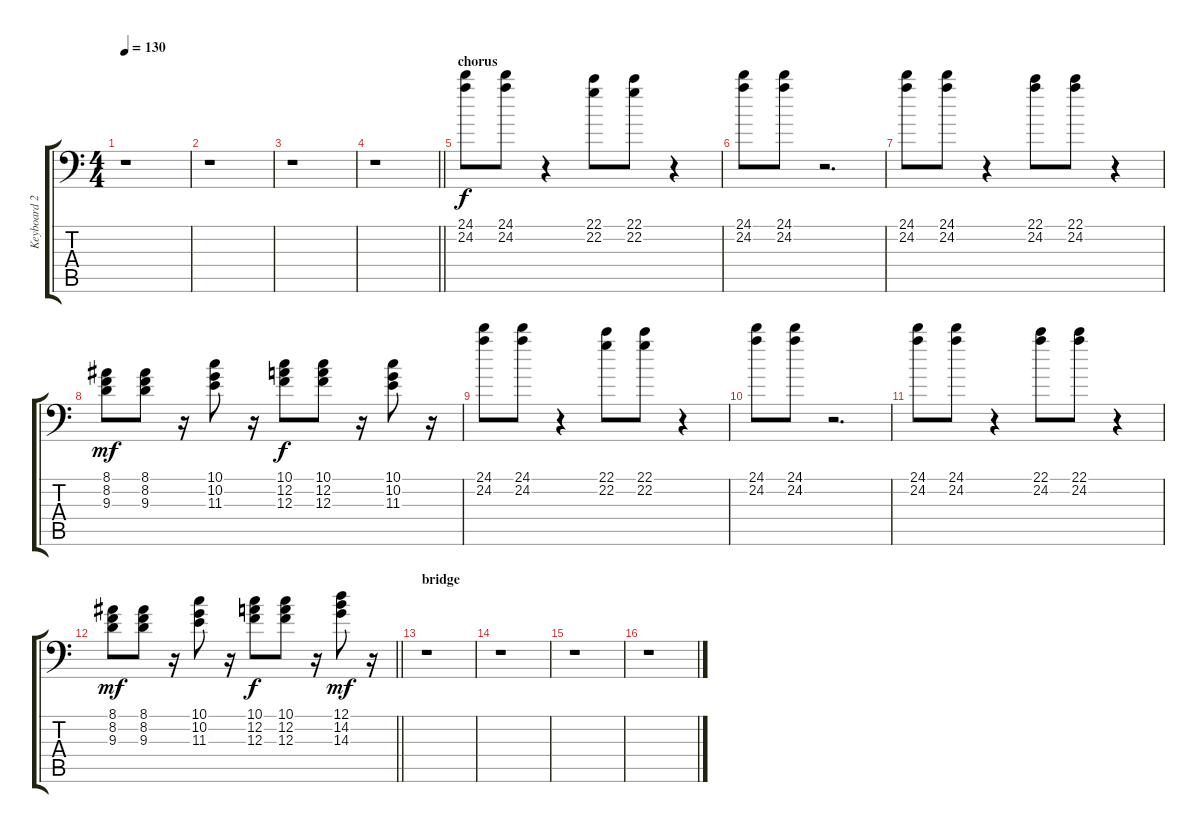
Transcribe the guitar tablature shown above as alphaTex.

\track ("Keyboard 2" "Keyboard 2") {instrument stringensemble1}
\staff {score tabs}
\tuning (D4 A3 F3 C3 G2 A0) {hide}
\ts (4 4)
\tempo 130
\clef f4
\ks c
r.1{dy f} |
r.1 |
r.1 |
\barLineRight lightlight
r.1 |
\section ("" "chorus")
(24.1 24.2).8{volume 13 instrument stringensemble1} (24.1 24.2).8 r.4 (22.1 22.2).8 (22.1 22.2).8 r.4 |
(24.1 24.2).8{volume 13 instrument stringensemble1} (24.1 24.2).8 r.2{d} |
(24.1 24.2).8{volume 13 instrument stringensemble1} (24.1 24.2).8 r.4 (22.1 24.2).8 (22.1 24.2).8 r.4 |
(8.1 8.2 9.3).8{dy mf} (8.1 8.2 9.3).8 r.16 (10.1 10.2 11.3).8 r.16 (10.1 12.2 12.3).8{dy f} (10.1 12.2 12.3).8 r.16 (10.1 10.2 11.3).8 r.16 |
(24.1 24.2).8{volume 13 instrument stringensemble1} (24.1 24.2).8 r.4 (22.1 22.2).8 (22.1 22.2).8 r.4 |
(24.1 24.2).8{volume 13 instrument stringensemble1} (24.1 24.2).8 r.2{d} |
(24.1 24.2).8{volume 13 instrument stringensemble1} (24.1 24.2).8 r.4 (22.1 24.2).8 (22.1 24.2).8 r.4 |
\barLineRight lightlight
(8.1 8.2 9.3).8{dy mf} (8.1 8.2 9.3).8 r.16 (10.1 10.2 11.3).8 r.16 (10.1 12.2 12.3).8{dy f} (10.1 12.2 12.3).8 r.16 (12.1 14.2 14.3).8{dy mf} r.16 |
\section ("" "bridge")
r.1 |
r.1 |
r.1 |
r.1
